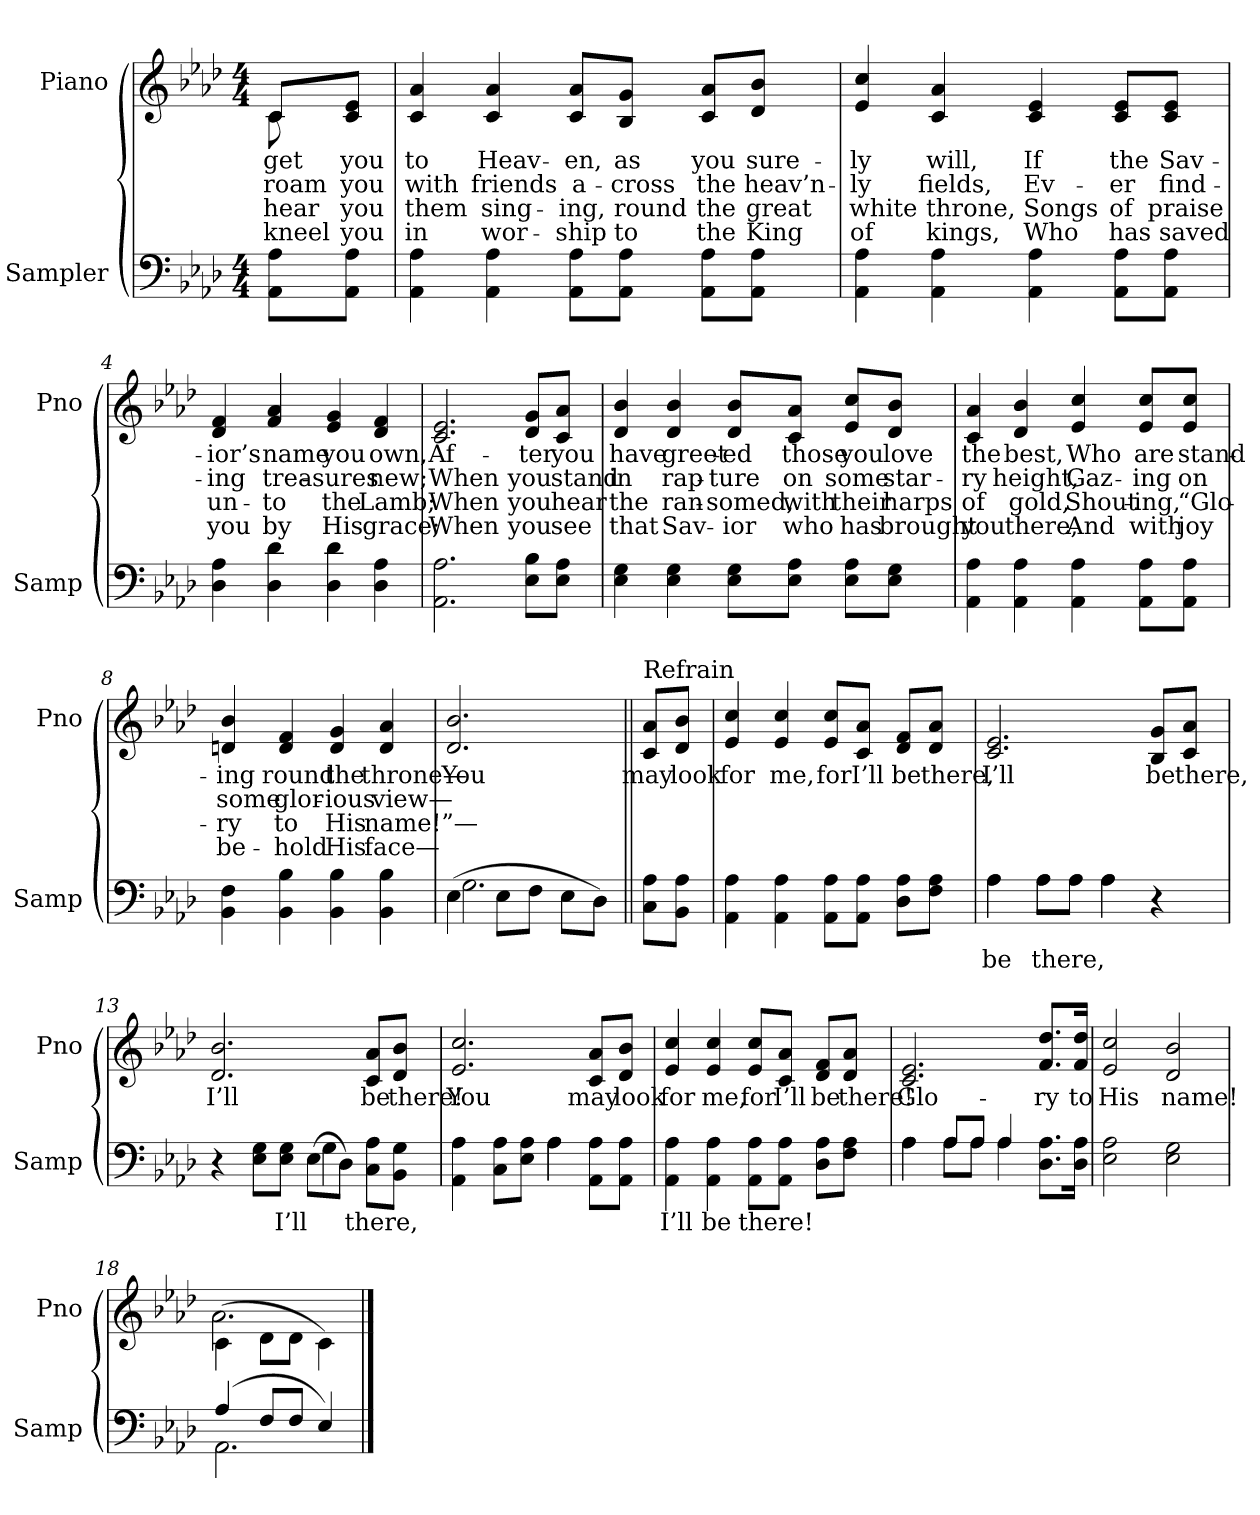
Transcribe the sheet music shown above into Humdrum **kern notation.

**kern	**text	**kern	**text	**text	**text	**text
*part2	*part2	*part1	*part1	*part1	*part1	*part1
*staff2	*staff2	*staff1	*staff1	*staff1	*staff1	*staff1
*I"Sampler	*	*I"Piano	*	*	*	*
*I'Samp	*	*I'Pno	*	*	*	*
*clefF4	*	*clefG2	*	*	*	*
*k[b-e-a-d-]	*	*k[b-e-a-d-]	*	*	*	*
*A-:	*	*A-:	*	*	*	*
*M4/4	*	*M4/4	*	*	*	*
=1	=1	=1	=1	=1	=1	=1
*	*	*^	*	*	*	*
8AA-\ 8A-\L	.	8c/L	8c	get	roam	hear	kneel
8AA-\ 8A-\J	.	8c/ 8e-/J	8ryy	you	you	you	you
*	*	*v	*v	*	*	*	*
=2	=2	=2	=2	=2	=2	=2
4AA- 4A-	.	4c 4a-	to	with	them	in
4AA- 4A-	.	4c 4a-	Heav-	friends	sing-	wor-
8AA-\ 8A-\L	.	8c/ 8a-/L	-en,	a-	-ing,	-ship
8AA-\ 8A-\J	.	8B-/ 8g/J	as	-cross	round	to
8AA-\ 8A-\L	.	8c/ 8a-/L	you	the	the	the
8AA-\ 8A-\J	.	8d-/ 8b-/J	sure-	heav’n-	great	King
=3	=3	=3	=3	=3	=3	=3
4AA- 4A-	.	4e- 4cc	-ly	-ly	white	of
4AA- 4A-	.	4c 4a-	will,	fields,	throne,	kings,
4AA- 4A-	.	4c 4e-	If	Ev-	Songs	Who
8AA-\ 8A-\L	.	8c/ 8e-/L	the	-er	of	has
8AA-\ 8A-\J	.	8c/ 8e-/J	Sav-	find-	praise	saved
=4	=4	=4	=4	=4	=4	=4
4D- 4A-	.	4d- 4f	-ior’s	-ing	un-	you
4D- 4d-	.	4f 4a-	name	trea-	-to	by
4D- 4d-	.	4e- 4g	you	-sures	the	His
4D- 4A-	.	4d- 4f	own,	new;	Lamb;	grace;
=5	=5	=5	=5	=5	=5	=5
2.AA- 2.A-	.	2.c 2.e-	Af-	When	When	When
8E-\ 8B-\L	.	8d-/ 8g/L	-ter	you	you	you
8E-\ 8A-\J	.	8c/ 8a-/J	you	stand	hear	see
=6	=6	=6	=6	=6	=6	=6
4E- 4G	.	4d- 4b-	have	in	the	that
4E- 4G	.	4d- 4b-	greet-	rap-	ran-	Sav-
8E-\ 8G\L	.	8d-/ 8b-/L	-ed	-ture	-somed,	-ior
8E-\ 8A-\J	.	8c/ 8a-/J	those	on	with	who
8E-\ 8A-\L	.	8e-/ 8cc/L	you	some	their	has
8E-\ 8G\J	.	8d-/ 8b-/J	love	star-	harps	brought
=7	=7	=7	=7	=7	=7	=7
4AA- 4A-	.	4c 4a-	the	-ry	of	you
4AA- 4A-	.	4d- 4b-	best,	height,	gold,	there,
4AA- 4A-	.	4e- 4cc	Who	Gaz-	Shout-	And
8AA-\ 8A-\L	.	8e-/ 8cc/L	are	-ing	-ing,	with
8AA-\ 8A-\J	.	8e-/ 8cc/J	stand-	on	“Glo-	joy
=8	=8	=8	=8	=8	=8	=8
4BB- 4F	.	4dn 4b-	-ing	some	-ry	be-
4BB- 4B-	.	4d 4f	round	glor-	to	-hold
4BB- 4B-	.	4d 4g	the	-ious	His	His
4BB- 4B-	.	4d 4a-	throne—	view—	name!”—	face—
=9	=9	=9	=9	=9	=9	=9
*^	*	*	*	*	*	*
(4E-\	2.G	.	2.d- 2.b-	You	.	.	.
8E-\L	.	.	.	.	.	.	.
8F\J	.	.	.	.	.	.	.
8E-\L	.	.	.	.	.	.	.
8D-\J)	.	.	.	.	.	.	.
*v	*v	*	*	*	*	*	*
=10||	=10||	=10||	=10||	=10||	=10||	=10||
!	!	!LO:TX:t=Refrain	!	!	!	!
8C\ 8A-\L	.	8c/ 8a-/L	may	.	.	.
8BB-\ 8A-\J	.	8d-/ 8b-/J	look	.	.	.
=11	=11	=11	=11	=11	=11	=11
4AA- 4A-	.	4e- 4cc	for	.	.	.
4AA- 4A-	.	4e- 4cc	me,	.	.	.
8AA-\ 8A-\L	.	8e-/ 8cc/L	for	.	.	.
8AA-\ 8A-\J	.	8c/ 8a-/J	I’ll	.	.	.
8D-\ 8A-\L	.	8d-/ 8f/L	be	.	.	.
8F\ 8A-\J	.	8d-/ 8a-/J	there,	.	.	.
=12	=12	=12	=12	=12	=12	=12
*^	*	*	*	*	*	*
4A-\	4A-	be	2.c 2.e-	I’ll	.	.	.
8A-\L	8A-\L	there,	.	.	.	.	.
8A-\J	8A-\J	.	.	.	.	.	.
4A-\	4A-	.	.	.	.	.	.
4r	4ryy	.	8B-/ 8g/L	be	.	.	.
.	.	.	8c/ 8a-/J	there,	.	.	.
=13	=13	=13	=13	=13	=13	=13	=13
4r	2ryy	.	2.d- 2.b-	I’ll	.	.	.
8E-\ 8G\L	.	.	.	.	.	.	.
8E-\ 8G\J	.	I’ll	.	.	.	.	.
(8E-\L	4G	.	.	.	.	.	.
8D-\J)	.	.	.	.	.	.	.
8C\ 8A-\L	4ryy	there,	8c/ 8a-/L	be	.	.	.
8BB-\ 8G\J	.	.	8d-/ 8b-/J	there!	.	.	.
=14	=14	=14	=14	=14	=14	=14	=14
4AA- 4A-	2ryy	.	2.e- 2.cc	You	.	.	.
8C\ 8A-\L	.	.	.	.	.	.	.
8E-\ 8A-\J	.	.	.	.	.	.	.
4A-\	4A-	.	.	.	.	.	.
8AA-\ 8A-\L	4ryy	.	8c/ 8a-/L	may	.	.	.
8AA-\ 8A-\J	.	.	8d-/ 8b-/J	look	.	.	.
*v	*v	*	*	*	*	*	*
=15	=15	=15	=15	=15	=15	=15
4AA- 4A-	I’ll	4e- 4cc	for	.	.	.
4AA- 4A-	be	4e- 4cc	me,	.	.	.
8AA-\ 8A-\L	there!	8e-/ 8cc/L	for	.	.	.
8AA-\ 8A-\J	.	8c/ 8a-/J	I’ll	.	.	.
8D-\ 8A-\L	.	8d-/ 8f/L	be	.	.	.
8F\ 8A-\J	.	8d-/ 8a-/J	there!	.	.	.
=16	=16	=16	=16	=16	=16	=16
*^	*	*	*	*	*	*
4A-\	4A-	.	2.c 2.e-	Glo-	.	.	.
8A-/L	8A-\L	.	.	.	.	.	.
8A-/J	8A-\J	.	.	.	.	.	.
4A-/	4A-	.	.	.	.	.	.
8.D-\ 8.A-\L	4ryy	.	8.f/ 8.dd-/L	-ry	.	.	.
16D-\ 16A-\Jk	.	.	16f/ 16dd-/Jk	to	.	.	.
*v	*v	*	*	*	*	*	*
=17	=17	=17	=17	=17	=17	=17
2E- 2A-	.	2e- 2cc	His	.	.	.
2E- 2G	.	2d- 2b-	name!	.	.	.
=18	=18	=18	=18	=18	=18	=18
*^	*	*^	*	*	*	*
(4A-/	2.AA-	.	(4c\	2.a-	.	.	.	.
8F/L	.	.	8d-\L	.	.	.	.	.
8F/J	.	.	8d-\J	.	.	.	.	.
4E-/)	.	.	4c\)	.	.	.	.	.
*v	*v	*	*	*	*	*	*	*
*	*	*v	*v	*	*	*	*
==	==	==	==	==	==	==
*-	*-	*-	*-	*-	*-	*-
